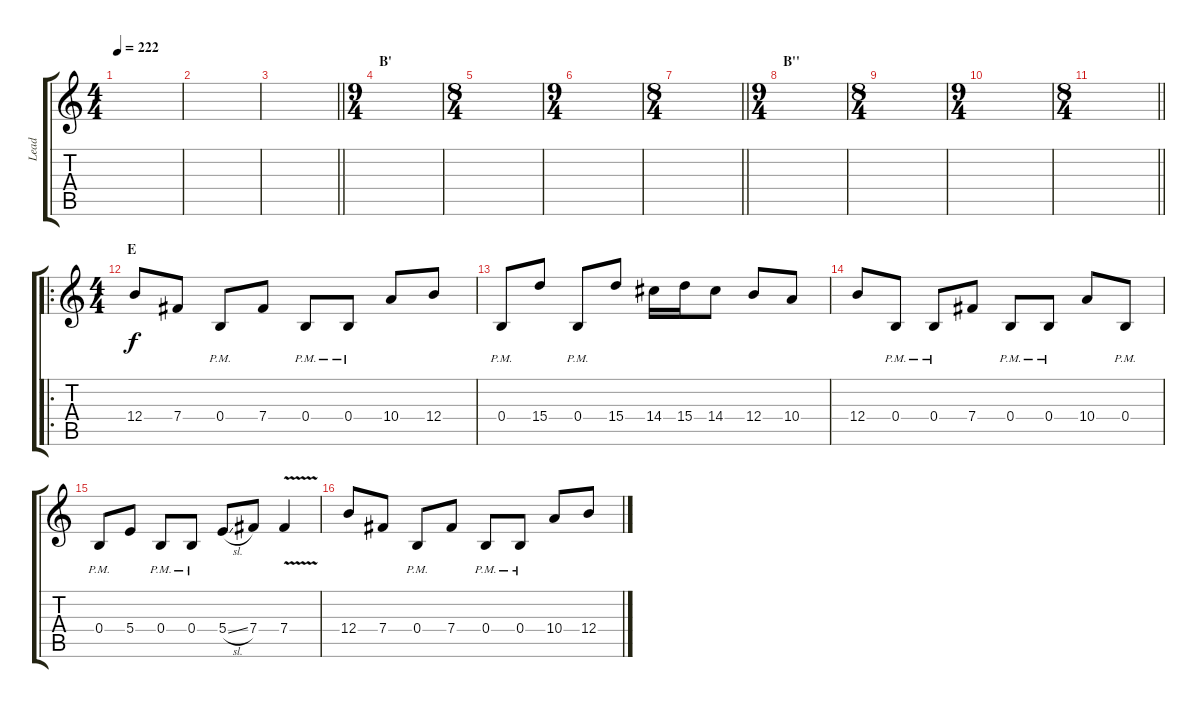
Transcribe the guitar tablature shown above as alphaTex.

\track ("Lead" "Lead") {instrument distortionguitar}
\staff {score tabs}
\tuning (Db4 Ab3 E3 B2 Gb2 B1) {hide}
\ts (4 4)
\tempo 222
\clef g2
\ks c
|
|
\barLineRight lightlight
|
\ts (9 4)
\section ("" "B'")
|
\ts (8 4)
|
\ts (9 4)
|
\ts (8 4)
\barLineRight lightlight
|
\ts (9 4)
\section ("" "B''")
|
\ts (8 4)
|
\ts (9 4)
|
\ts (8 4)
\barLineRight lightlight
|
\ro
\ts (4 4)
\section ("" "E")
12.4.8{volume 16} 7.4.8 0.4{pm}.8 7.4.8 0.4{pm}.8 0.4{pm}.8 10.4.8 12.4.8 |
0.4{pm}.8 15.4.8 0.4{pm}.8 15.4.8 14.4.16 15.4.16 14.4.8 12.4.8 10.4.8 |
12.4.8 0.4{pm}.8 0.4{pm}.8 7.4.8 0.4{pm}.8 0.4{pm}.8 10.4.8 0.4{pm}.8 |
0.4{pm}.8 5.4.8 0.4{pm}.8 0.4{pm}.8 5.4{sl}.8 7.4.8 7.4{v}.4 |
12.4.8{volume 16} 7.4.8 0.4{pm}.8 7.4.8 0.4{pm}.8 0.4{pm}.8 10.4.8 12.4.8
